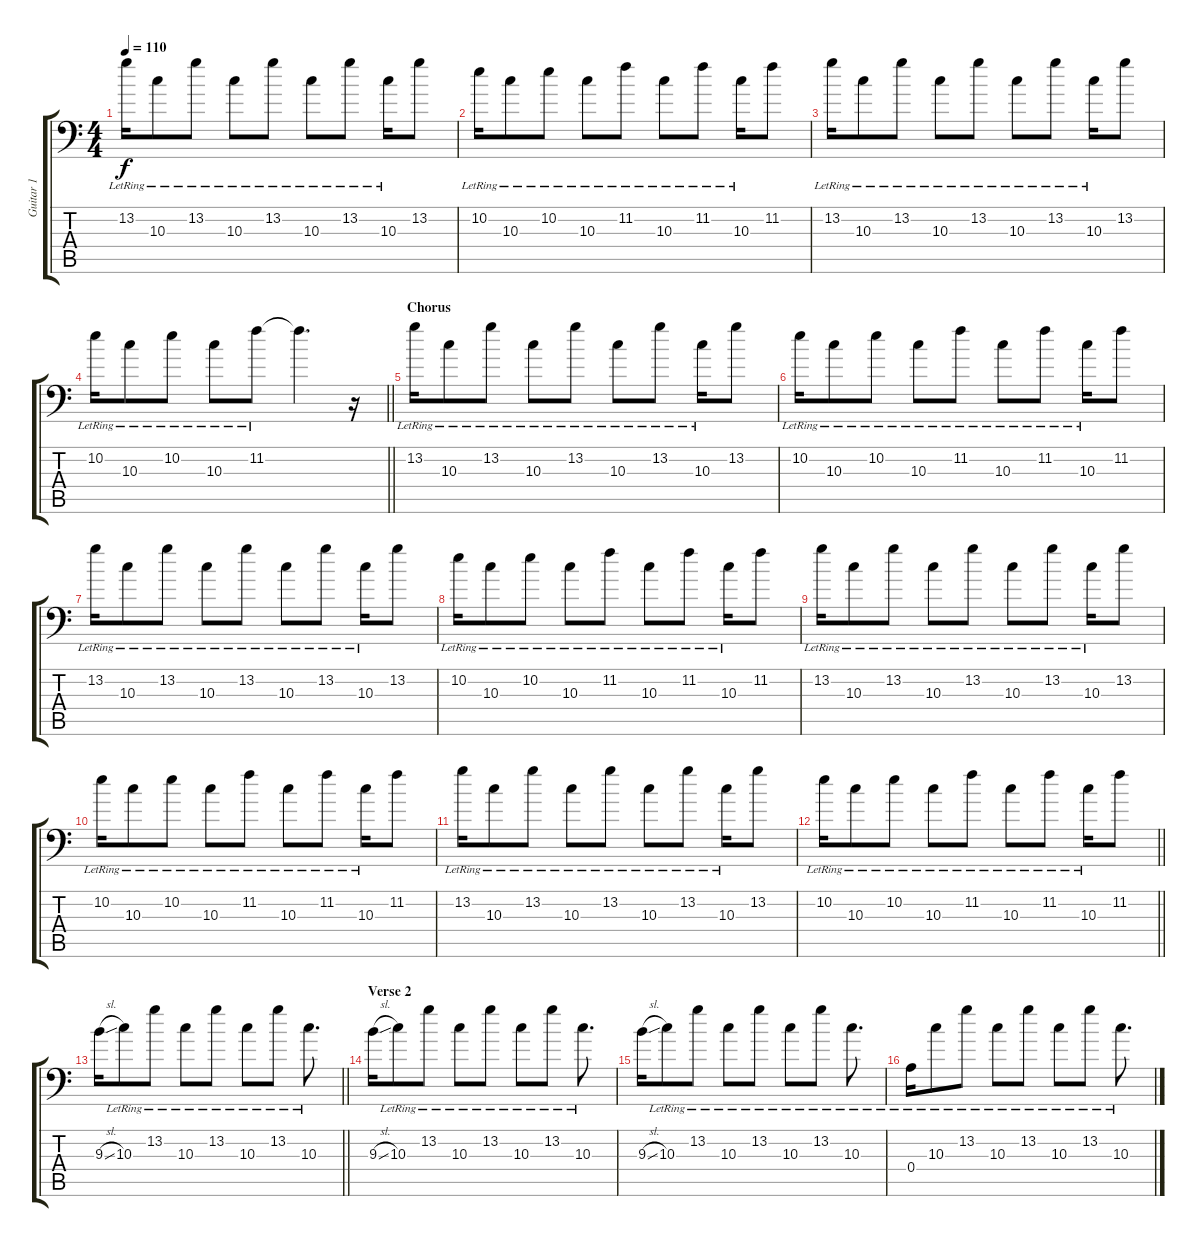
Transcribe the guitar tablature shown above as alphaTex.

\track ("Guitar 1" "Guitar 1") {instrument electricguitarclean}
\staff {score tabs}
\tuning (B3 Gb3 D3 A2 E2 A1) {hide}
\ts (4 4)
\tempo 110
\clef f4
\ks c
13.2{lr}.16{dy f} 10.3{lr}.8 13.2{lr}.8 10.3{lr}.8 13.2{lr}.8 10.3{lr}.8 13.2{lr}.8 10.3{lr}.16 13.2.8 |
10.2{lr}.16 10.3{lr}.8 10.2{lr}.8 10.3{lr}.8 11.2{lr}.8 10.3{lr}.8 11.2{lr}.8 10.3{lr}.16 11.2.8 |
13.2{lr}.16 10.3{lr}.8 13.2{lr}.8 10.3{lr}.8 13.2{lr}.8 10.3{lr}.8 13.2{lr}.8 10.3{lr}.16 13.2.8 |
\barLineRight lightlight
10.2{lr}.16 10.3{lr}.8 10.2{lr}.8 10.3{lr}.8 11.2{lr}.8 11.2{t}.4{d} r.16 |
\section ("" "Chorus")
13.2{lr}.16 10.3{lr}.8 13.2{lr}.8 10.3{lr}.8 13.2{lr}.8 10.3{lr}.8 13.2{lr}.8 10.3{lr}.16 13.2.8 |
10.2{lr}.16 10.3{lr}.8 10.2{lr}.8 10.3{lr}.8 11.2{lr}.8 10.3{lr}.8 11.2{lr}.8 10.3{lr}.16 11.2.8 |
13.2{lr}.16 10.3{lr}.8 13.2{lr}.8 10.3{lr}.8 13.2{lr}.8 10.3{lr}.8 13.2{lr}.8 10.3{lr}.16 13.2.8 |
10.2{lr}.16 10.3{lr}.8 10.2{lr}.8 10.3{lr}.8 11.2{lr}.8 10.3{lr}.8 11.2{lr}.8 10.3{lr}.16 11.2.8 |
13.2{lr}.16 10.3{lr}.8 13.2{lr}.8 10.3{lr}.8 13.2{lr}.8 10.3{lr}.8 13.2{lr}.8 10.3{lr}.16 13.2.8 |
10.2{lr}.16 10.3{lr}.8 10.2{lr}.8 10.3{lr}.8 11.2{lr}.8 10.3{lr}.8 11.2{lr}.8 10.3{lr}.16 11.2.8 |
13.2{lr}.16 10.3{lr}.8 13.2{lr}.8 10.3{lr}.8 13.2{lr}.8 10.3{lr}.8 13.2{lr}.8 10.3{lr}.16 13.2.8 |
\barLineRight lightlight
10.2{lr}.16 10.3{lr}.8 10.2{lr}.8 10.3{lr}.8 11.2{lr}.8 10.3{lr}.8 11.2{lr}.8 10.3{lr}.16 11.2.8 |
\section ("" "")
\barLineRight lightlight
9.3{sl}.16 10.3{lr}.8 13.2{lr}.8 10.3{lr}.8 13.2{lr}.8 10.3{lr}.8 13.2{lr}.8 10.3{lr}.8{d} |
\section ("" "Verse 2")
9.3{sl}.16 10.3{lr}.8 13.2{lr}.8 10.3{lr}.8 13.2{lr}.8 10.3{lr}.8 13.2{lr}.8 10.3{lr}.8{d} |
9.3{sl}.16 10.3{lr}.8 13.2{lr}.8 10.3{lr}.8 13.2{lr}.8 10.3{lr}.8 13.2{lr}.8 10.3{lr}.8{d} |
0.4{lr}.16 10.3{lr}.8 13.2{lr}.8 10.3{lr}.8 13.2{lr}.8 10.3{lr}.8 13.2{lr}.8 10.3{lr}.8{d}
